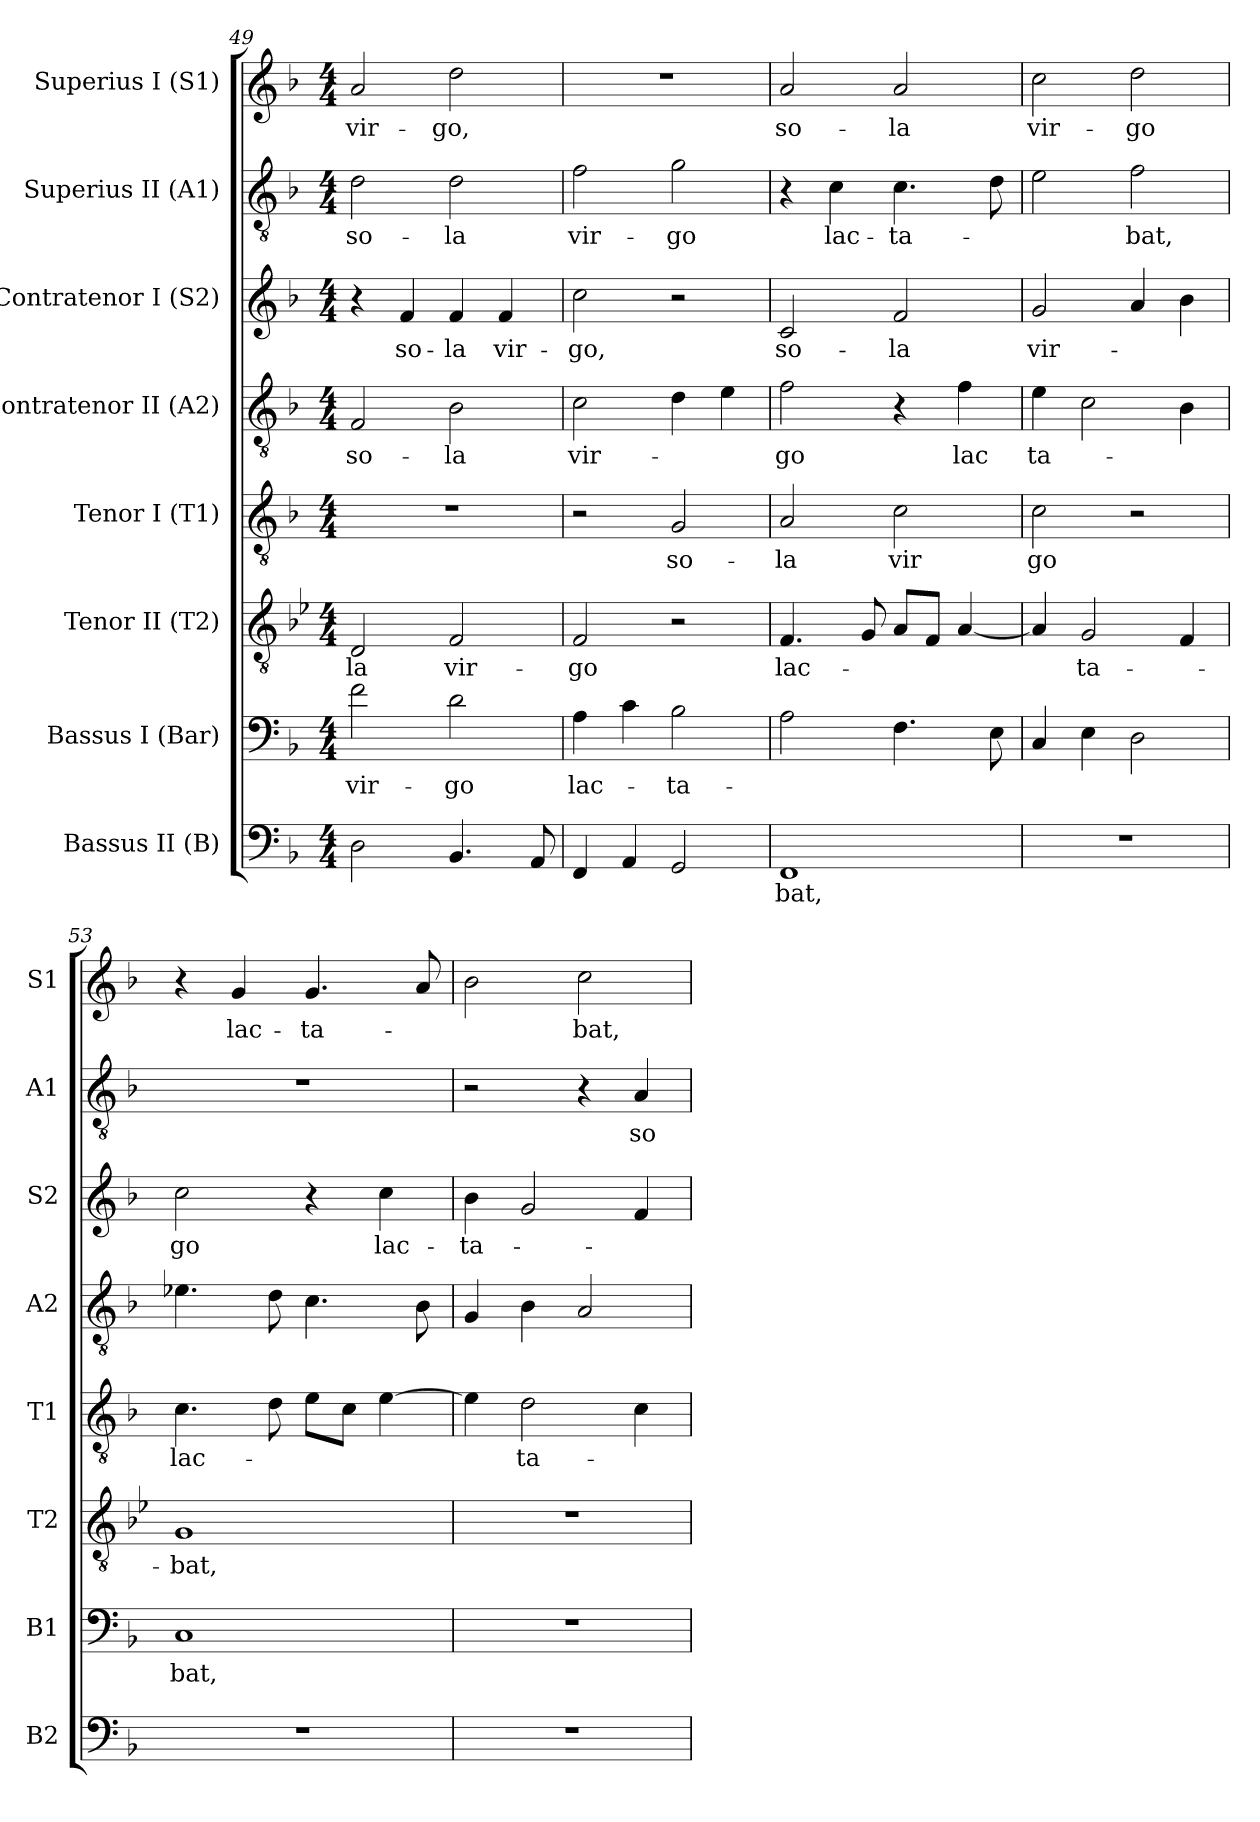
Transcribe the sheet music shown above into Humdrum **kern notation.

**kern	**text	**kern	**text	**kern	**text	**kern	**text	**kern	**text	**kern	**text	**kern	**text	**kern	**text
*part8	*part8	*part7	*part7	*part6	*part6	*part5	*part5	*part4	*part4	*part3	*part3	*part2	*part2	*part1	*part1
*staff8	*staff8	*staff7	*staff7	*staff6	*staff6	*staff5	*staff5	*staff4	*staff4	*staff3	*staff3	*staff2	*staff2	*staff1	*staff1
*I"Bassus II (B)	*	*I"Bassus I (Bar)	*	*I"Tenor II (T2)	*	*I"Tenor I (T1)	*	*I"Contratenor II (A2)	*	*I"Contratenor I (S2)	*	*I"Superius II (A1)	*	*I"Superius I (S1)	*
*I'B2	*	*I'B1	*	*I'T2	*	*I'T1	*	*I'A2	*	*I'S2	*	*I'A1	*	*I'S1	*
*clefF4	*	*clefF4	*	*clefGv2	*	*clefGv2	*	*clefGv2	*	*clefG2	*	*clefGv2	*	*clefG2	*
*k[b-]	*	*k[b-]	*	*k[b-e-]	*	*k[b-]	*	*k[b-]	*	*k[b-]	*	*k[b-]	*	*k[b-]	*
*F:	*	*F:	*	*B-:	*	*F:	*	*F:	*	*F:	*	*F:	*	*F:	*
*M4/4	*	*M4/4	*	*M4/4	*	*M4/4	*	*M4/4	*	*M4/4	*	*M4/4	*	*M4/4	*
=49	=49	=49	=49	=49	=49	=49	=49	=49	=49	=49	=49	=49	=49	=49	=49
!	!	!	!LO:LY:b	!	!LO:LY:b	!	!	!	!LO:LY:b	!	!	!	!LO:LY:b	!	!LO:LY:b
2D\	.	2f\	vir-	2D/	-la	1r	.	2F/	so-	4r	.	2d\	so-	2a/	vir-
!	!	!	!	!	!	!	!	!	!	!	!LO:LY:b	!	!	!	!
.	.	.	.	.	.	.	.	.	.	4f/	so-	.	.	.	.
!	!LO:LY:b	!	!LO:LY:b	!	!LO:LY:b	!	!	!	!LO:LY:b	!	!LO:LY:b	!	!LO:LY:b	!	!LO:LY:b
4.BB-/	-­	2d\	-go	2F/	vir-	.	.	2B-\	-la	4f/	-la	2d\	-la	2dd\	-go,
!	!	!	!	!	!	!	!	!	!	!	!LO:LY:b	!	!	!	!
.	.	.	.	.	.	.	.	.	.	4f/	vir-	.	.	.	.
8AA/	.	.	.	.	.	.	.	.	.	.	.	.	.	.	.
=50	=50	=50	=50	=50	=50	=50	=50	=50	=50	=50	=50	=50	=50	=50	=50
!	!LO:LY:b	!	!LO:LY:b	!	!LO:LY:b	!	!	!	!LO:LY:b	!	!LO:LY:b	!	!LO:LY:b	!	!
4FF/	­	4A\	lac-	2F/	-go	2r	.	2c\	vir-	2cc\	-go,	2f\	vir-	1r	.
4AA/	.	4c\	.	.	.	.	.	.	.	.	.	.	.	.	.
!	!LO:LY:b	!	!LO:LY:b	!	!	!	!LO:LY:b	!	!	!	!	!	!LO:LY:b	!	!
2GG/	­	2B-\	-ta-	2r	.	2G/	so-	4d\	.	2r	.	2g\	-go	.	.
!	!	!	!	!	!	!	!	!	!LO:LY:b	!	!	!	!	!	!
.	.	.	.	.	.	.	.	4e\	-­	.	.	.	.	.	.
=51	=51	=51	=51	=51	=51	=51	=51	=51	=51	=51	=51	=51	=51	=51	=51
!	!LO:LY:b	!	!LO:LY:b	!	!LO:LY:b	!	!LO:LY:b	!	!LO:LY:b	!	!LO:LY:b	!	!	!	!LO:LY:b
1FF	bat,	2A\	-­	4.F/	lac-	2A/	-la	2f\	go	2c/	so-	4r	.	2a/	so-
!	!	!	!	!	!	!	!	!	!	!	!	!	!LO:LY:b	!	!
.	.	.	.	.	.	.	.	.	.	.	.	4c\	lac-	.	.
.	.	.	.	8G/	.	.	.	.	.	.	.	.	.	.	.
!	!	!	!	!	!LO:LY:b	!	!LO:LY:b	!	!	!	!LO:LY:b	!	!LO:LY:b	!	!LO:LY:b
.	.	4.F\	.	8A/L	-­	2c\	vir­	4r	.	2f/	-la	4.c\	-ta-	2a/	-la
.	.	.	.	8F/J	.	.	.	.	.	.	.	.	.	.	.
!	!	!	!	!	!LO:LY:b	!	!	!	!LO:LY:b	!	!	!	!	!	!
.	.	.	.	[4A/	­	.	.	4f\	lac­	.	.	.	.	.	.
!	!	!	!LO:LY:b	!	!	!	!	!	!	!	!	!	!	!	!
.	.	8E\	­	.	.	.	.	.	.	.	.	8d\	.	.	.
!!LO:LB:g=z
=52	=52	=52	=52	=52	=52	=52	=52	=52	=52	=52	=52	=52	=52	=52	=52
!	!	!	!LO:LY:b	!	!LO:LY:b	!	!LO:LY:b	!	!LO:LY:b	!	!LO:LY:b	!	!LO:LY:b	!	!LO:LY:b
1r	.	4C/	­	4A/]	­	2c\	go	4e\	ta-	2g/	vir-	2e\	-­	2cc\	vir-
!	!	!	!	!	!LO:LY:b	!	!	!	!	!	!	!	!	!	!
.	.	4E\	.	2G/	ta-	.	.	2c\	.	.	.	.	.	.	.
!	!	!	!LO:LY:b	!	!	!	!	!	!	!	!	!	!LO:LY:b	!	!LO:LY:b
.	.	2D\	­	.	.	2r	.	.	.	4a/	.	2f\	bat,	2dd\	-go
!	!	!	!	!	!	!	!	!	!LO:LY:b	!	!LO:LY:b	!	!	!	!
.	.	.	.	4F/	.	.	.	4B-\	-­	4b-\	-­	.	.	.	.
=53	=53	=53	=53	=53	=53	=53	=53	=53	=53	=53	=53	=53	=53	=53	=53
!	!	!	!LO:LY:b	!	!LO:LY:b	!	!LO:LY:b	!	!	!	!LO:LY:b	!	!	!	!
1r	.	1C	bat,	1G	-bat,	4.c\	lac-	4.e-X\	.	2cc\	go	1r	.	4r	.
!	!	!	!	!	!	!	!	!	!	!	!	!	!	!	!LO:LY:b
.	.	.	.	.	.	.	.	.	.	.	.	.	.	4g/	lac-
!	!	!	!	!	!	!	!	!	!LO:LY:b	!	!	!	!	!	!
.	.	.	.	.	.	8d\	.	8d\	­	.	.	.	.	.	.
!	!	!	!	!	!	!	!LO:LY:b	!	!	!	!	!	!	!	!LO:LY:b
.	.	.	.	.	.	8e\L	-­	4.c\	.	4r	.	.	.	4.g/	-ta-
.	.	.	.	.	.	8c\J	.	.	.	.	.	.	.	.	.
!	!	!	!	!	!	!	!LO:LY:b	!	!	!	!LO:LY:b	!	!	!	!
.	.	.	.	.	.	[4e\	­	.	.	4cc\	lac-	.	.	.	.
!	!	!	!	!	!	!	!	!	!LO:LY:b	!	!	!	!	!	!
.	.	.	.	.	.	.	.	8B-\	­	.	.	.	.	8a/	.
=54	=54	=54	=54	=54	=54	=54	=54	=54	=54	=54	=54	=54	=54	=54	=54
!	!	!	!	!	!	!	!	!	!	!	!LO:LY:b	!	!	!	!LO:LY:b
1r	.	1r	.	1r	.	4e\]	.	4G/	.	4b-\	-ta-	2r	.	2b-\	-­
!	!	!	!	!	!	!	!LO:LY:b	!	!LO:LY:b	!	!	!	!	!	!
.	.	.	.	.	.	2d\	ta-	4B-\	­	2g/	.	.	.	.	.
!	!	!	!	!	!	!	!	!	!	!	!	!	!	!	!LO:LY:b
.	.	.	.	.	.	.	.	2A/	.	.	.	4r	.	2cc\	bat,
!	!	!	!	!	!	!	!	!	!	!	!LO:LY:b	!	!LO:LY:b	!	!
.	.	.	.	.	.	4c\	.	.	.	4f/	-­	4A/	so-	.	.
=	=	=	=	=	=	=	=	=	=	=	=	=	=	=	=
*-	*-	*-	*-	*-	*-	*-	*-	*-	*-	*-	*-	*-	*-	*-	*-
